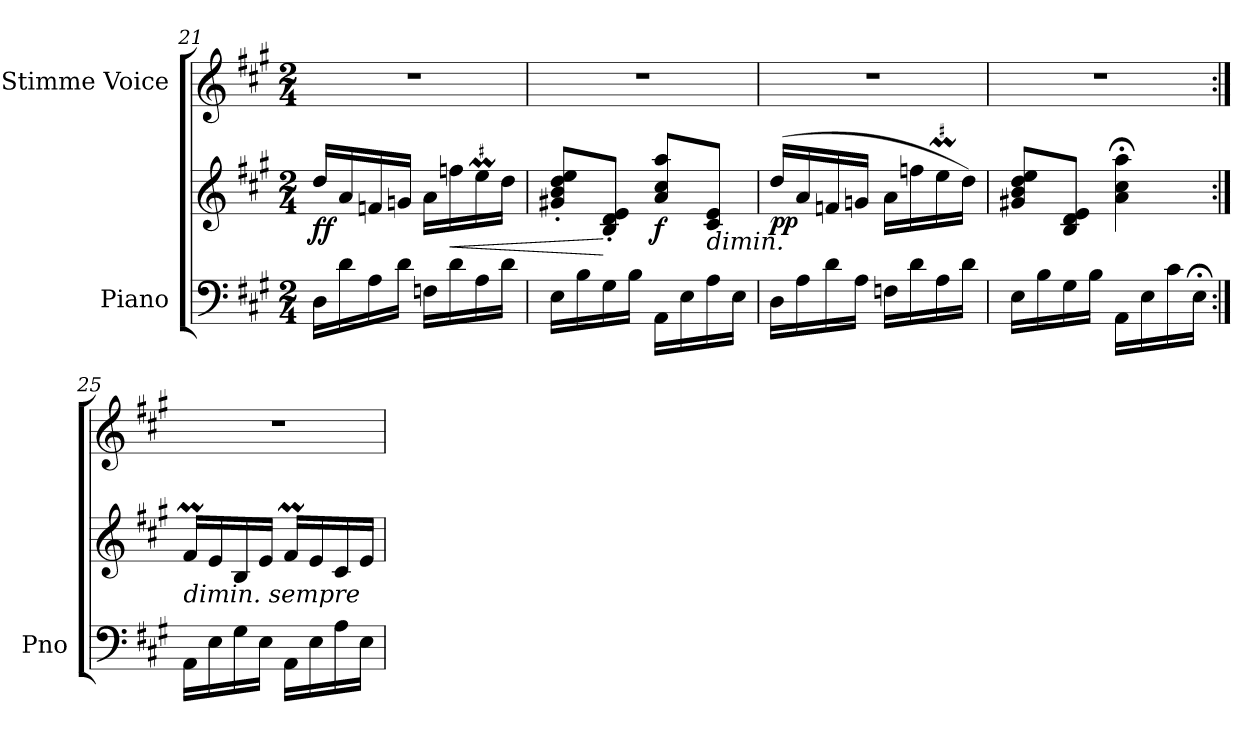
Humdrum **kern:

**kern	**kern	**dynam	**kern
*part2	*part2	*part2	*part1
*staff3	*staff2	*staff2/3	*staff1
*I"Piano	*	*	*I"Stimme Voice
*I'Pno	*	*	*
*clefF4	*clefG2	*	*clefG2
*k[f#c#g#]	*k[f#c#g#]	*	*k[f#c#g#]
*M2/4	*M2/4	*	*M2/4
=21	=21	=21	=21
!	!	!LO:DY:b	!
16D\LL	16dd/LL	ff	2r
16d\	16a/	.	.
16A\	16fn/	.	.
16d\JJ	16gn/JJ	.	.
16Fn\LL	16a\LL	.	.
!	!	!LO:HP:b	!
16d\	16ffn\	<	.
16A\	16eeM\	.	.
16d\JJ	16dd\JJ	.	.
=22	=22	=22	=22
16E\LL	8g#X/' 8b/' 8dd/' 8ee/'L	.	2r
16B\	.	.	.
16G#\	8B/' 8d/' 8e/'J	[	.
16B\JJ	.	.	.
!	!	!LO:DY:b	!
16AA\LL	8a/ 8cc#/ 8aa/L	f	.
16E\	.	.	.
!	!LO:TX:b:i:t=dimin.	!	!
16A\	8c#/ 8e/J	.	.
16E\JJ	.	.	.
!!LO:PB:g=z
=23	=23	=23	=23
!	!	!LO:DY:b	!
16D\LL	(16dd/LL	pp	2r
16A\	16a/	.	.
16d\	16fn/	.	.
16A\JJ	16gn/JJ	.	.
16Fn\LL	16a\LL	.	.
16d\	16ffn\	.	.
16A\	16eeM\	.	.
16d\JJ	16dd\JJ)	.	.
=24	=24	=24	=24
16E\LL	8g#X/ 8b/ 8dd/ 8ee/L	.	2r
16B\	.	.	.
16G#\	8B/ 8d/ 8e/J	.	.
16B\JJ	.	.	.
16AA\LL	4a\;< 4cc#\;< 4aa\;<	.	.
16E\	.	.	.
16c#\	.	.	.
16E;<\JJ	.	.	.
=25:|!	=25:|!	=25:|!	=25:|!
!	!LO:TX:b:i:t=dimin. sempre	!	!
16AA\LL	16f#M/LL	.	2r
16E\	16e/	.	.
16G#\	16B/	.	.
16E\JJ	16e/JJ	.	.
16AA\LL	16f#M/LL	.	.
16E\	16e/	.	.
16A\	16c#/	.	.
16E\JJ	16e/JJ	.	.
=	=	=	=
*-	*-	*-	*-
